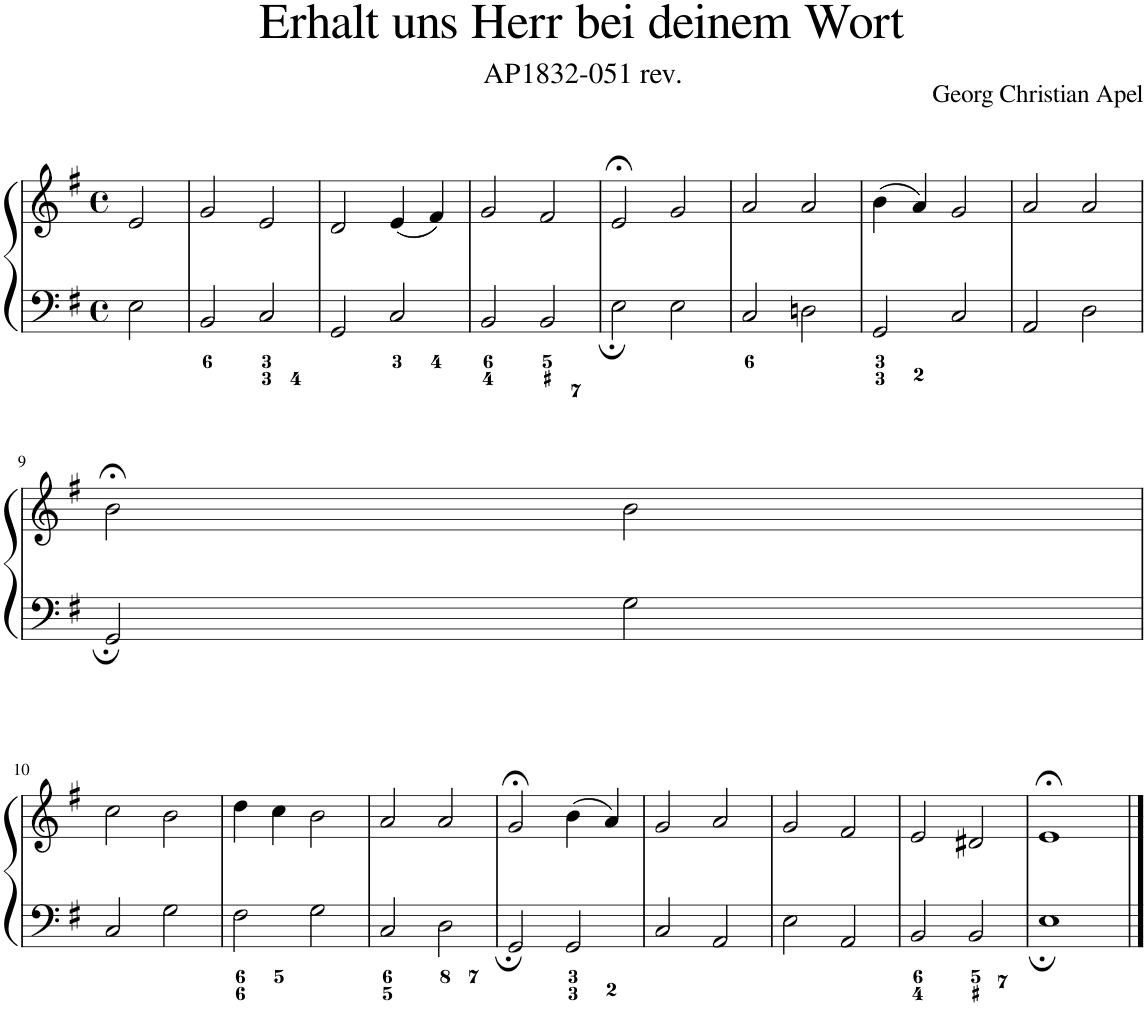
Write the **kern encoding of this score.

**kern	**kern
*part1	*part1
*staff2	*staff1
*I"Piano	*
*I'Pno.	*
*clefF4	*clefG2
*k[f#]	*k[f#]
*M4/4	*M4/4
*met(c)	*met(c)
=1	=1
2E\	2e/
=2	=2
2BB/	2g/
2C/	2e/
=3	=3
2GG/	2d/
2C/	(4e/
.	4f#/)
=4	=4
2BB/	2g/
2BB/	2f#/
=5	=5
2E\	2e;</
2E\	2g/
=6	=6
2C/	2a/
2Dn\	2a/
=7	=7
2GG/	(4b\
.	4a/)
2C/	2g/
=8	=8
2AA/	2a/
2D\	2a/
!!LO:LB:g=z
=9	=9
2GG/	2b;<\
2G\	2b\
!!LO:LB:g=z
=10	=10
2C/	2cc\
2G\	2b\
=11	=11
2F#\	4dd\
.	4cc\
2G\	2b\
=12	=12
2C/	2a/
2D\	2a/
=13	=13
2GG/	2g;</
2GG/	(4b\
.	4a/)
=14	=14
2C/	2g/
2AA/	2a/
=15	=15
2E\	2g/
2AA/	2f#/
=16	=16
2BB/	2e/
2BB/	2d#X/
=17	=17
1E	1e;<
==	==
*-	*-
